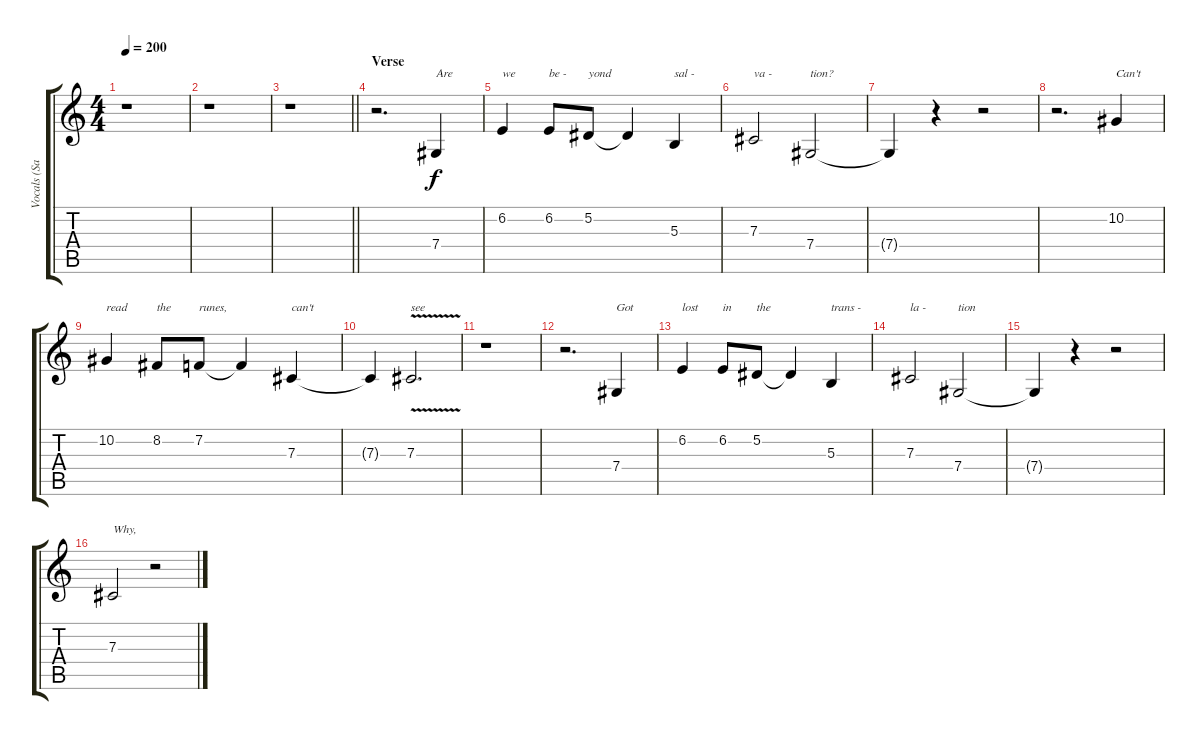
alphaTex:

\track ("Vocals (Sabine)" "Vocals (Sa") {instrument flute}
\staff {score tabs}
\tuning (Eb4 Bb3 Gb3 Db3 Ab2 Eb2) {hide}
\ts (4 4)
\tempo 200
\clef g2
\ks c
r.1{dy f} |
r.1 |
\barLineRight lightlight
r.1 |
\section ("" "Verse")
r.2{d} 7.4.4{txt "Are"} |
6.2.4{txt "we"} 6.2.8{txt "be -"} 5.2.8{txt "yond"} 5.2{t}.4 5.3.4{txt "sal -"} |
7.3.2{txt "va -"} 7.4.2{txt "tion?"} |
7.4{t}.4 r.4 r.2 |
r.2{d} 10.2.4{txt "Can't"} |
10.2.4{txt "read"} 8.2.8{txt "the"} 7.2.8{txt "runes,"} 7.2{t}.4 7.3.4{txt "can't"} |
7.3{t}.4 7.3{v}.2{d txt "see"} |
r.1 |
r.2{d} 7.4.4{txt "Got"} |
6.2.4{txt "lost"} 6.2.8{txt "in"} 5.2.8{txt "the"} 5.2{t}.4 5.3.4{txt "trans -"} |
7.3.2{txt "la -"} 7.4.2{txt "tion"} |
7.4{t}.4 r.4 r.2 |
7.3.2{txt "Why,"} r.2
